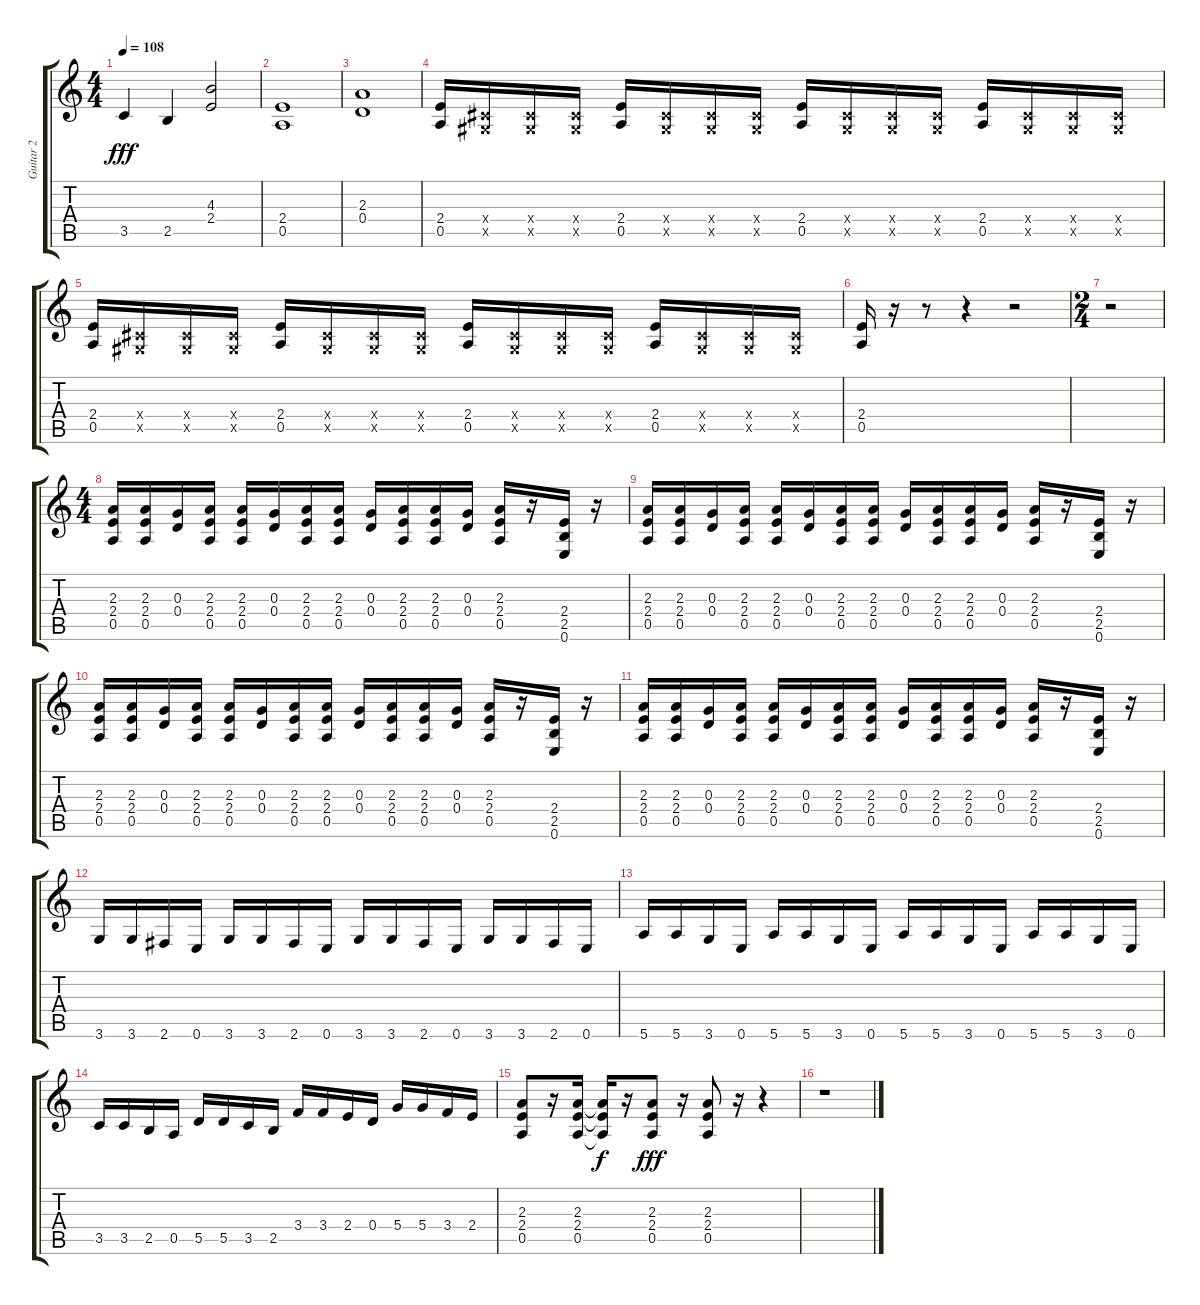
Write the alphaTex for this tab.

\track ("Guitar 2" "Guitar 2") {instrument distortionguitar}
\staff {score tabs}
\tuning (E4 B3 G3 D3 A2 E2) {hide}
\ts (4 4)
\tempo 108
\clef g2
\ks c
3.5.4{dy fff} 2.5.4 (4.3 2.4).2 |
(2.4 0.5).1 |
(2.3 0.4).1 |
(2.4 0.5).16 (-1.4{x} -1.5{x}).16 (-1.4{x} -1.5{x}).16 (-1.4{x} -1.5{x}).16 (2.4 0.5).16 (-1.4{x} -1.5{x}).16 (-1.4{x} -1.5{x}).16 (-1.4{x} -1.5{x}).16 (2.4 0.5).16 (-1.4{x} -1.5{x}).16 (-1.4{x} -1.5{x}).16 (-1.4{x} -1.5{x}).16 (2.4 0.5).16 (-1.4{x} -1.5{x}).16 (-1.4{x} -1.5{x}).16 (-1.4{x} -1.5{x}).16 |
(2.4 0.5).16 (-1.4{x} -1.5{x}).16 (-1.4{x} -1.5{x}).16 (-1.4{x} -1.5{x}).16 (2.4 0.5).16 (-1.4{x} -1.5{x}).16 (-1.4{x} -1.5{x}).16 (-1.4{x} -1.5{x}).16 (2.4 0.5).16 (-1.4{x} -1.5{x}).16 (-1.4{x} -1.5{x}).16 (-1.4{x} -1.5{x}).16 (2.4 0.5).16 (-1.4{x} -1.5{x}).16 (-1.4{x} -1.5{x}).16 (-1.4{x} -1.5{x}).16 |
(2.4 0.5).16 r.16 r.8 r.4 r.2 |
\ts (2 4)
r.2 |
\ts (4 4)
(2.3 2.4 0.5).16 (2.3 2.4 0.5).16 (0.3 0.4).16 (2.3 2.4 0.5).16 (2.3 2.4 0.5).16 (0.3 0.4).16 (2.3 2.4 0.5).16 (2.3 2.4 0.5).16 (0.3 0.4).16 (2.3 2.4 0.5).16 (2.3 2.4 0.5).16 (0.3 0.4).16 (2.3 2.4 0.5).16 r.16 (2.4 2.5 0.6).16 r.16 |
(2.3 2.4 0.5).16 (2.3 2.4 0.5).16 (0.3 0.4).16 (2.3 2.4 0.5).16 (2.3 2.4 0.5).16 (0.3 0.4).16 (2.3 2.4 0.5).16 (2.3 2.4 0.5).16 (0.3 0.4).16 (2.3 2.4 0.5).16 (2.3 2.4 0.5).16 (0.3 0.4).16 (2.3 2.4 0.5).16 r.16 (2.4 2.5 0.6).16 r.16 |
(2.3 2.4 0.5).16 (2.3 2.4 0.5).16 (0.3 0.4).16 (2.3 2.4 0.5).16 (2.3 2.4 0.5).16 (0.3 0.4).16 (2.3 2.4 0.5).16 (2.3 2.4 0.5).16 (0.3 0.4).16 (2.3 2.4 0.5).16 (2.3 2.4 0.5).16 (0.3 0.4).16 (2.3 2.4 0.5).16 r.16 (2.4 2.5 0.6).16 r.16 |
(2.3 2.4 0.5).16 (2.3 2.4 0.5).16 (0.3 0.4).16 (2.3 2.4 0.5).16 (2.3 2.4 0.5).16 (0.3 0.4).16 (2.3 2.4 0.5).16 (2.3 2.4 0.5).16 (0.3 0.4).16 (2.3 2.4 0.5).16 (2.3 2.4 0.5).16 (0.3 0.4).16 (2.3 2.4 0.5).16 r.16 (2.4 2.5 0.6).16 r.16 |
3.6.16 3.6.16 2.6.16 0.6.16 3.6.16 3.6.16 2.6.16 0.6.16 3.6.16 3.6.16 2.6.16 0.6.16 3.6.16 3.6.16 2.6.16 0.6.16 |
5.6.16 5.6.16 3.6.16 0.6.16 5.6.16 5.6.16 3.6.16 0.6.16 5.6.16 5.6.16 3.6.16 0.6.16 5.6.16 5.6.16 3.6.16 0.6.16 |
3.5.16 3.5.16 2.5.16 0.5.16 5.5.16 5.5.16 3.5.16 2.5.16 3.4.16 3.4.16 2.4.16 0.4.16 5.4.16 5.4.16 3.4.16 2.4.16 |
(2.3 2.4 0.5).8 r.16 (2.3 2.4 0.5).16 (2.3{t} 2.4{t} 0.5{t}).16{dy f} r.16 (2.3 2.4 0.5).8{dy fff} r.16 (2.3 2.4 0.5).8 r.16 r.4 |
r.1
